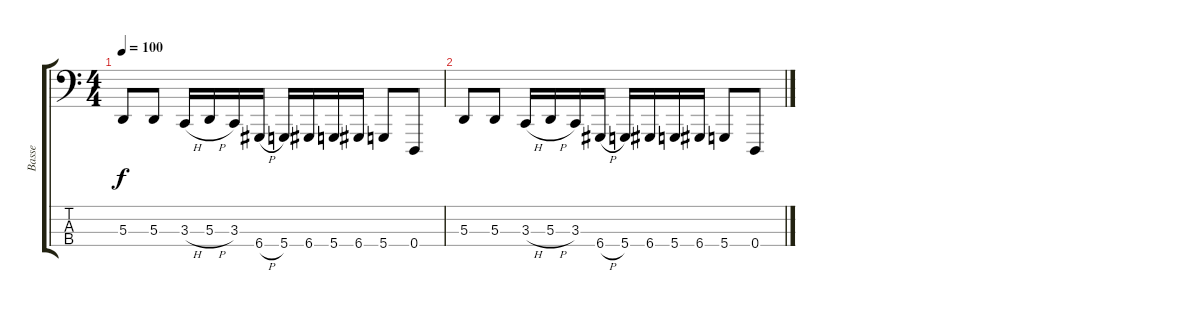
\track ("Basse" "Basse") {instrument lead8bassandlead}
\staff {score tabs}
\tuning (G2 D2 A1 D1) {hide}
\ts (4 4)
\tempo 100
\clef f4
\ks c
5.3.8{dy f} 5.3.8 3.3{h}.16 5.3{h}.16 3.3.16 6.4{h}.16 5.4.16 6.4.16 5.4.16 6.4.16 5.4.8 0.4.8 |
5.3.8 5.3.8 3.3{h}.16 5.3{h}.16 3.3.16 6.4{h}.16 5.4.16 6.4.16 5.4.16 6.4.16 5.4.8 0.4.8
